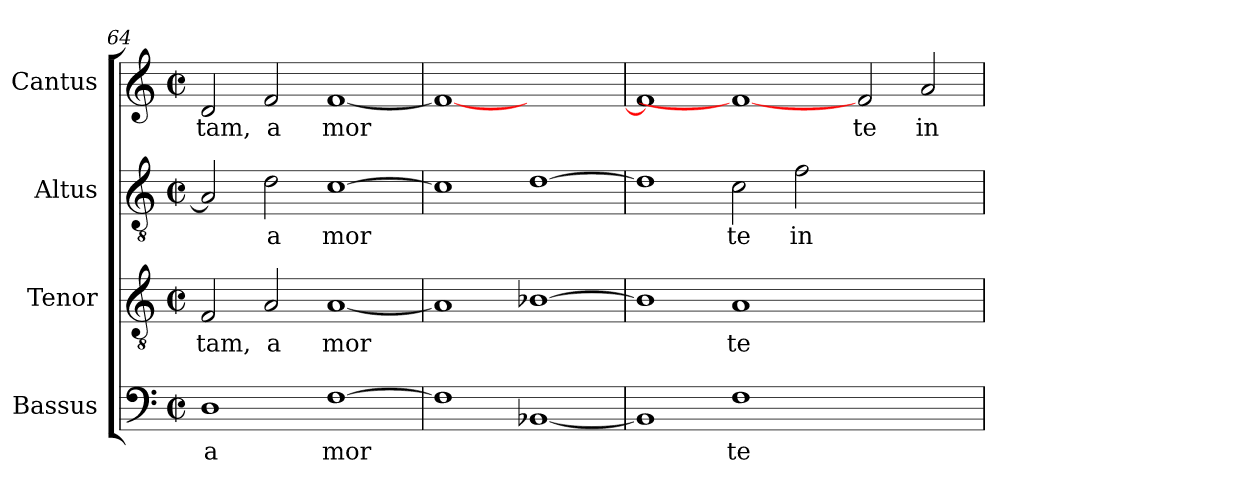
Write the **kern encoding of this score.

**kern	**text	**kern	**text	**kern	**text	**kern	**text
*part4	*part4	*part3	*part3	*part2	*part2	*part1	*part1
*staff4	*staff4	*staff3	*staff3	*staff2	*staff2	*staff1	*staff1
*I"Bassus	*	*I"Tenor	*	*I"Altus	*	*I"Cantus	*
*clefF4	*	*clefGv2	*	*clefGv2	*	*clefG2	*
*k[]	*	*k[]	*	*k[]	*	*k[]	*
*C:	*	*C:	*	*C:	*	*C:	*
*M2/2	*	*M2/2	*	*M2/2	*	*M2/2	*
*met(c|)	*	*met(c|)	*	*met(c|)	*	*met(c|)	*
=64	=64	=64	=64	=64	=64	=64	=64
!	!LO:LY:b:cj	!	!LO:LY:b:cj	!	!LO:LY:b:cj	!	!LO:LY:b:cj
1D	a	2F/	-tam,	2A/]	.	2d/	-tam,
!	!	!	!LO:LY:b:cj	!	!LO:LY:b:cj	!	!LO:LY:b:cj
.	.	2A/	a	2d\	a	2f/	a
!	!LO:LY:b:cj	!	!LO:LY:b:cj	!	!LO:LY:b:cj	!	!LO:LY:b:cj
[>1F	mor-	[<1A	mor-	[>1c	mor-	[<1f	mor-
=65	=65	=65	=65	=65	=65	=65	=65
!	!LO:LY:b:cj	!	!LO:LY:b:cj	!	!LO:LY:b:cj	!	!LO:LY:b:cj
1F]	--	1A]	--	1c]	--	1f_<	--
!	!LO:LY:b:cj	!	!LO:LY:b:cj	!	!LO:LY:b:cj	!	!
[<1BB-X	--	[>1B-X	--	[>1d	--	1ryy	.
=66	=66	=66	=66	=66	=66	=66	=66
!	!LO:LY:b:cj	!	!LO:LY:b:cj	!	!LO:LY:b:cj	!	!LO:LY:b:cj
1BB-]	--	1B-]	--	1d]	--	1f]	--
!	!LO:LY:b:cj	!	!LO:LY:b:cj	!	!LO:LY:b:cj	!	!
1F	-te	1A	-te	2c\	-te	1f_	.
!	!	!	!	!	!LO:LY:b:cj	!	!
.	.	.	.	2f\	in	.	.
!	!	!	!	!	!	!	!LO:LY:b:cj
1ryy	.	1ryy	.	1ryy	.	2f/	-te
!	!	!	!	!	!	!	!LO:LY:b:cj
.	.	.	.	.	.	2a/	in
=	=	=	=	=	=	=	=
*-	*-	*-	*-	*-	*-	*-	*-
